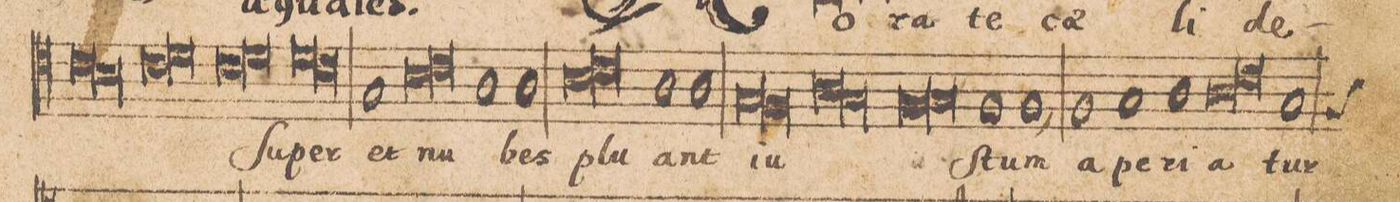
**kern	**text	**text
*I"[TENOR.]	*	*
*clefC4	*	*
*k[]	*	*
*met(c|)	*	*
*M2/1	*	*
*lig	*	*
1c	.	.
1B	.	.
*Xlig	*	*
=9-	=9-	=9-
*lig	*	*
1c	.	.
1d	.	.
*Xlig	*	*
=10-	=10-	=10-
*lig	*	*
1c	ſu-	.
1d	.	.
*Xlig	*	*
=11-	=11-	=11-
*lig	*	*
1d	per	.
1c	.	.
*Xlig	*	*
=12-	=12-	=12-
1G	et	.
*lig	*	*
1B	nu-	.
=13-	=13-	=13-
1c	.	.
*Xlig	*	*
1A	.	.
=14-	=14-	=14-
1A	-bes	.
*lig	*	*
1B	plu-	.
=15-	=15-	=15-
1c	.	.
*Xlig	*	*
1A	.	.
=16-	=16-	=16-
1A	-ant	.
*lig	*	*
1G	iu-	.
=17-	=17-	=17-
1F	.	.
*Xlig	*	*
*lig	*	*
1A	.	.
=18-	=18-	=18-
1G	.	.
*Xlig	*	*
*lig	*	*
1F	.	.
=19-	=19-	=19-
1G	.	.
*Xlig	*	*
1F	.	.
=20-	=20-	=20-
1F,	-ſtum	.
1F	a-	.
=21-	=21-	=21-
1G	-pe-	.
1A	-ri-	.
=22-	=22-	=22-
*lig	*	*
1A	-a-	.
1c	.	.
*Xlig	*	*
=23-	=23-	=23-
*custos:F	*	*
1G	-tur	.
*-	*-	*-
